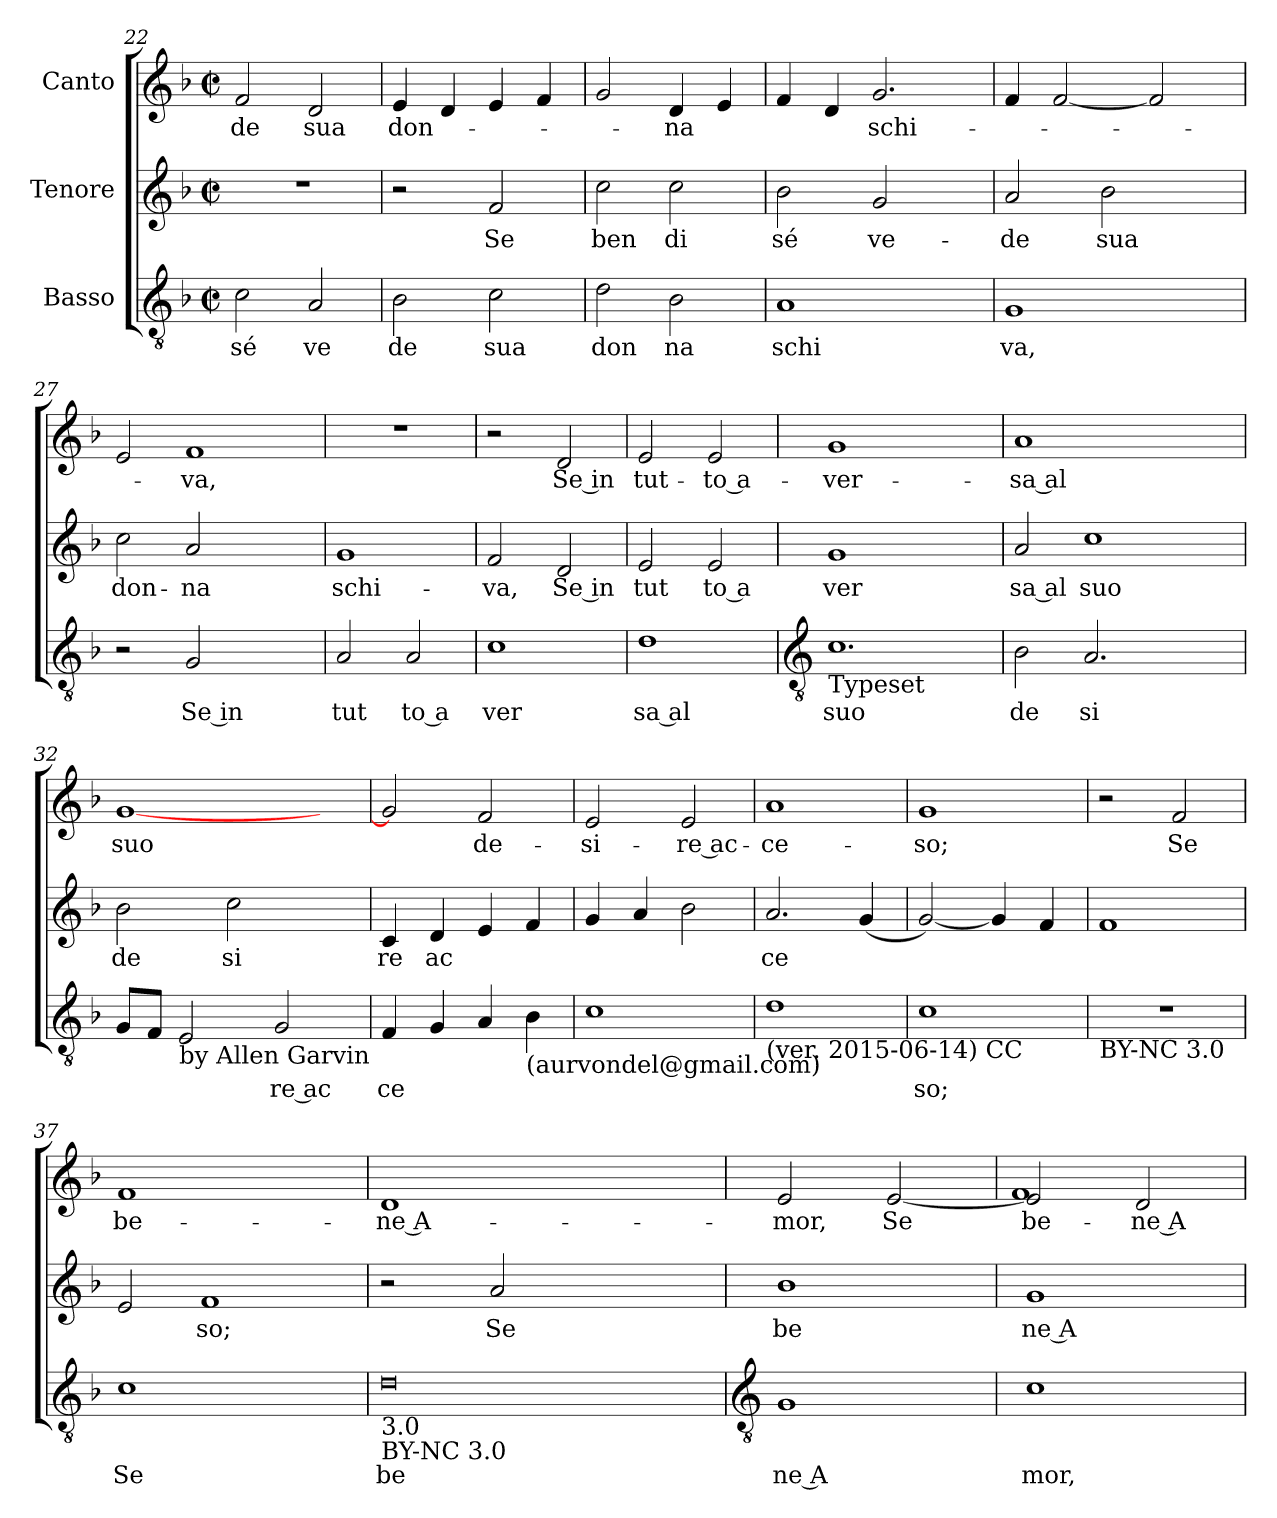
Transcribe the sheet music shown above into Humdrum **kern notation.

**kern	**text	**kern	**text	**kern	**text
*part3	*part3	*part2	*part2	*part1	*part1
*staff3	*staff3	*staff2	*staff2	*staff1	*staff1
*I"Basso	*	*I"Tenore	*	*I"Canto	*
*clefGv2	*	*clefG2	*	*clefG2	*
*k[b-]	*	*k[b-]	*	*k[b-]	*
*F:	*	*F:	*	*F:	*
*M2/2	*	*M2/2	*	*M2/2	*
*met(c|)	*	*met(c|)	*	*met(c|)	*
=22	=22	=22	=22	=22	=22
!	!LO:LY:b	!	!	!	!LO:LY:b
2c\	sé	1r	.	2f/	-de
!	!LO:LY:b	!	!	!	!LO:LY:b
2A/	ve	.	.	2d/	sua
=23	=23	=23	=23	=23	=23
!	!LO:LY:b	!	!	!	!LO:LY:b
2B-\	de	2r	.	4e/	don-
.	.	.	.	4d/	.
!	!LO:LY:b	!	!LO:LY:b	!	!
2c\	sua	2f/	Se	4e/	.
.	.	.	.	4f/	.
=24	=24	=24	=24	=24	=24
!	!LO:LY:b	!	!LO:LY:b	!	!
2d\	don	2cc\	ben	2g/	.
!	!LO:LY:b	!	!LO:LY:b	!	!LO:LY:b
2B-\	na	2cc\	di	4d/	-na
.	.	.	.	4e/	.
=25	=25	=25	=25	=25	=25
!	!LO:LY:b	!	!LO:LY:b	!	!
1A	schi	2b-\	sé	4f/	.
.	.	.	.	4d/	.
!	!	!	!LO:LY:b	!	!LO:LY:b
.	.	2g/	ve-	2.g/	schi-
4ryy	.	4ryy	.	.	.
=26	=26	=26	=26	=26	=26
!	!LO:LY:b	!	!LO:LY:b	!	!
1G	va,	2a/	-de	4f/	.
.	.	.	.	[2f/	.
!	!	!	!LO:LY:b	!	!
.	.	2b-\	sua	.	.
.	.	.	.	2f/]	.
4ryy	.	4ryy	.	.	.
=27	=27	=27	=27	=27	=27
!	!	!	!LO:LY:b	!	!
2r	.	2cc\	don-	2e/	.
!	!LO:LY:b	!	!LO:LY:b	!	!LO:LY:b
2G/	Se in	2a/	-na	1f	-va,
2ryy	.	2ryy	.	.	.
!!LO:LB:g=z
=28	=28	=28	=28	=28	=28
!	!LO:LY:b	!	!LO:LY:b	!	!
2A/	tut	1g	schi-	1r	.
!	!LO:LY:b	!	!	!	!
2A/	to a	.	.	.	.
=28A	=28A	=28A	=28A	=28A	=28A
!	!LO:LY:b	!	!LO:LY:b	!	!
1c	ver	2f/	-va,	2r	.
!	!	!	!LO:LY:b	!	!LO:LY:b
.	.	2d/	Se in	2d/	Se in
!!LO:LB:g=z
=29A	=29A	=29A	=29A	=29A	=29A
!	!LO:LY:b	!	!LO:LY:b	!	!LO:LY:b
1d	sa al	2e/	tut	2e/	tut-
!	!	!	!LO:LY:b	!	!LO:LY:b
.	.	2e/	to a	2e/	-to a-
!!LO:LB:g=z
=30A	=30A	=30A	=30A	=30A	=30A
*clefGv2	*	*	*	*	*
!LO:TX:b:t=Typeset	!	!	!	!	!
!	!LO:LY:b	!	!LO:LY:b	!	!LO:LY:b
1.c	suo	1g	ver	1g	-ver-
.	.	2ryy	.	2ryy	.
=31A	=31A	=31A	=31A	=31A	=31A
!	!LO:LY:b	!	!LO:LY:b	!	!LO:LY:b
2B-\	de	2a/	sa al	1a	-sa al
!	!LO:LY:b	!	!LO:LY:b	!	!
2.A/	si	1cc	suo	.	.
.	.	.	.	2ryy	.
4ryy	.	.	.	.	.
=32A	=32A	=32A	=32A	=32A	=32A
!	!	!	!LO:LY:b	!	!LO:LY:b
8G/L	.	2b-\	de	[1g	suo
8F/J	.	.	.	.	.
!LO:TX:b:t=by Allen Garvin	!	!	!	!	!
2E/	.	.	.	.	.
!	!	!	!LO:LY:b	!	!
.	.	2cc\	si	.	.
!	!LO:LY:b	!	!	!	!
2G/	re ac	.	.	.	.
.	.	4ryy	.	4ryy	.
=33A	=33A	=33A	=33A	=33A	=33A
!	!LO:LY:b	!	!LO:LY:b	!	!
4F/	ce	4c/	re	2g/]	.
!	!	!	!LO:LY:b	!	!
4G/	.	4d/	ac	.	.
!	!	!	!	!	!LO:LY:b
4A/	.	4e/	.	2f/	de-
!LO:TX:b:t=(aurvondel@gmail.com)	!	!	!	!	!
4B-\	.	4f/	.	.	.
=34A	=34A	=34A	=34A	=34A	=34A
!	!	!	!	!	!LO:LY:b
1c	.	4g/	.	2e/	-si-
.	.	4a/	.	.	.
!	!	!	!	!	!LO:LY:b
.	.	2b-\	.	2e/	-re ac-
=35A	=35A	=35A	=35A	=35A	=35A
!LO:TX:b:t=(ver. 2015-06-14) CC	!	!	!	!	!
!	!	!	!LO:LY:b	!	!LO:LY:b
1d	.	2.a/	ce	1a	-ce-
.	.	(<4g/	.	.	.
=36A	=36A	=36A	=36A	=36A	=36A
!	!LO:LY:b	!	!	!	!LO:LY:b
1c	so;	[2g/)	.	1g	-so;
.	.	4g/]	.	.	.
.	.	4f/	.	.	.
=37A	=37A	=37A	=37A	=37A	=37A
!LO:TX:b:t=BY-NC 3.0	!	!	!	!	!
1r	.	1f	.	2r	.
!	!	!	!	!	!LO:LY:b
.	.	.	.	2f/	Se
=37B	=37B	=37B	=37B	=37B	=37B
!	!LO:LY:b	!	!	!	!LO:LY:b
1c	Se	2e/	.	1f	be-
!	!	!	!LO:LY:b	!	!
.	.	1f	so;	.	.
2ryy	.	.	.	2ryy	.
!!LO:LB:g=z
=38	=38	=38	=38	=38	=38
!LO:TX:b:t=3.0	!	!	!	!	!
!LO:TX:b:t=BY-NC 3.0	!	!	!	!	!
!	!LO:LY:b	!	!	!	!LO:LY:b
*	*	*	*	*^	*
0d	be	2r	.	1d/	4ryy	-ne A-
.	.	.	.	.	4ryy	.
!	!	!	!LO:LY:b	!	!	!
.	.	2a/	Se	.	4ryy	.
.	.	.	.	.	4ryy	.
.	.	1ryy	.	1ryy	1ryy	.
!!LO:LB:g=z	!!
=39	=39	=39	=39	=39	=39	=39
*clefGv2	*	*	*	*	*	*
!	!LO:LY:b	!	!LO:LY:b	!	!	!LO:LY:b
*^	*	*^	*	*	*	*
*	*^	*	*	*	*	*	*	*
1G/	4ryy	4ryy	ne A	1b-/	4ryy	be	2e/	4ryy	-mor,
.	4ryy	4ryy	.	.	4ryy	.	.	4ryy	.
!	!	!	!	!	!	!	!	!	!LO:LY:b
.	4ryy	4ryy	.	.	4ryy	.	[2e/	4ryy	Se
.	4ryy	4ryy	.	.	4ryy	.	.	4ryy	.
=40	=40	=40	=40	=40	=40	=40	=40	=40	=40
!	!	!	!LO:LY:b	!	!	!LO:LY:b	!	!	!LO:LY:b
1c/	4ryy	4ryy	mor,	1g/	4ryy	ne A	2e/]	1f\	-be-
.	4ryy	4ryy	.	.	4ryy	.	.	.	.
!	!	!	!	!	!	!	!	!	!LO:LY:b
.	4ryy	4ryy	.	.	4ryy	.	2d/	.	ne A-
.	4ryy	4ryy	.	.	4ryy	.	.	.	.
*v	*v	*v	*	*	*	*	*v	*v	*
*	*	*v	*v	*	*	*
=	=	=	=	=	=
*-	*-	*-	*-	*-	*-
